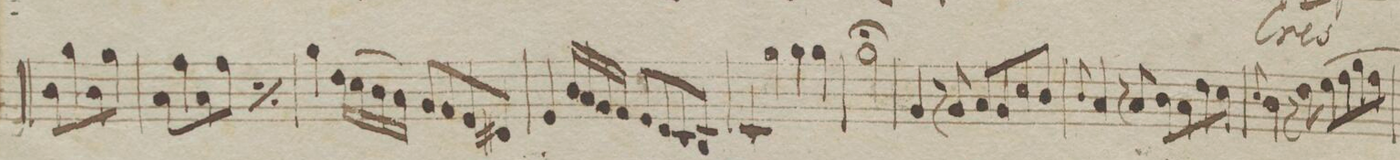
**kern	**dynam
*I"Violin 1mo	*
*clefG2	*
*k[f#]	*
*met(C.|)	*
*M4/4	*
8b\L	.
8gg\	.
8b\	.
8gg\J	.
=144	=144
8a\L	.
8ff#\	.
8a\	.
8ff#\J	.
*rep	*
8a\L	.
8ff#\	.
8a\	.
8ff#\J	.
*Xrep	*
=145	=145
4gg\	.
(16dd\LL	.
16cc\	.
16b\	.
16a\JJ)	.
8g/L	.
8f#/	.
8e/	.
8d#X/J	.
=146	=146
4e/	.
16b/LL	.
16a/	.
16g/	.
16f#/JJ	.
8e/L	.
8d/	.
8c/	.
8B/J	.
=147	=147
4c/	.
4gg\	.
4gg\	.
4gg\	.
=148	=148
2gg;\	.
2ryy	.
=149	=149
4g/	.
8r	.
8g/	.
8a/L	.
8g/	.
8cc/	.
8b/J	.
=150	=150
8qqb/	.
4a/	.
8r	.
8a/	.
8b\L	.
8a\	.
8dd\	.
8cc\J	.
=151	=151
8qqcc/	.
4b\	.
8r	.
8dd\	.
(8ee\L	.
8ff#\	.
8gg\	.
8ff#\J)	.
=152	=152
*-	*-
